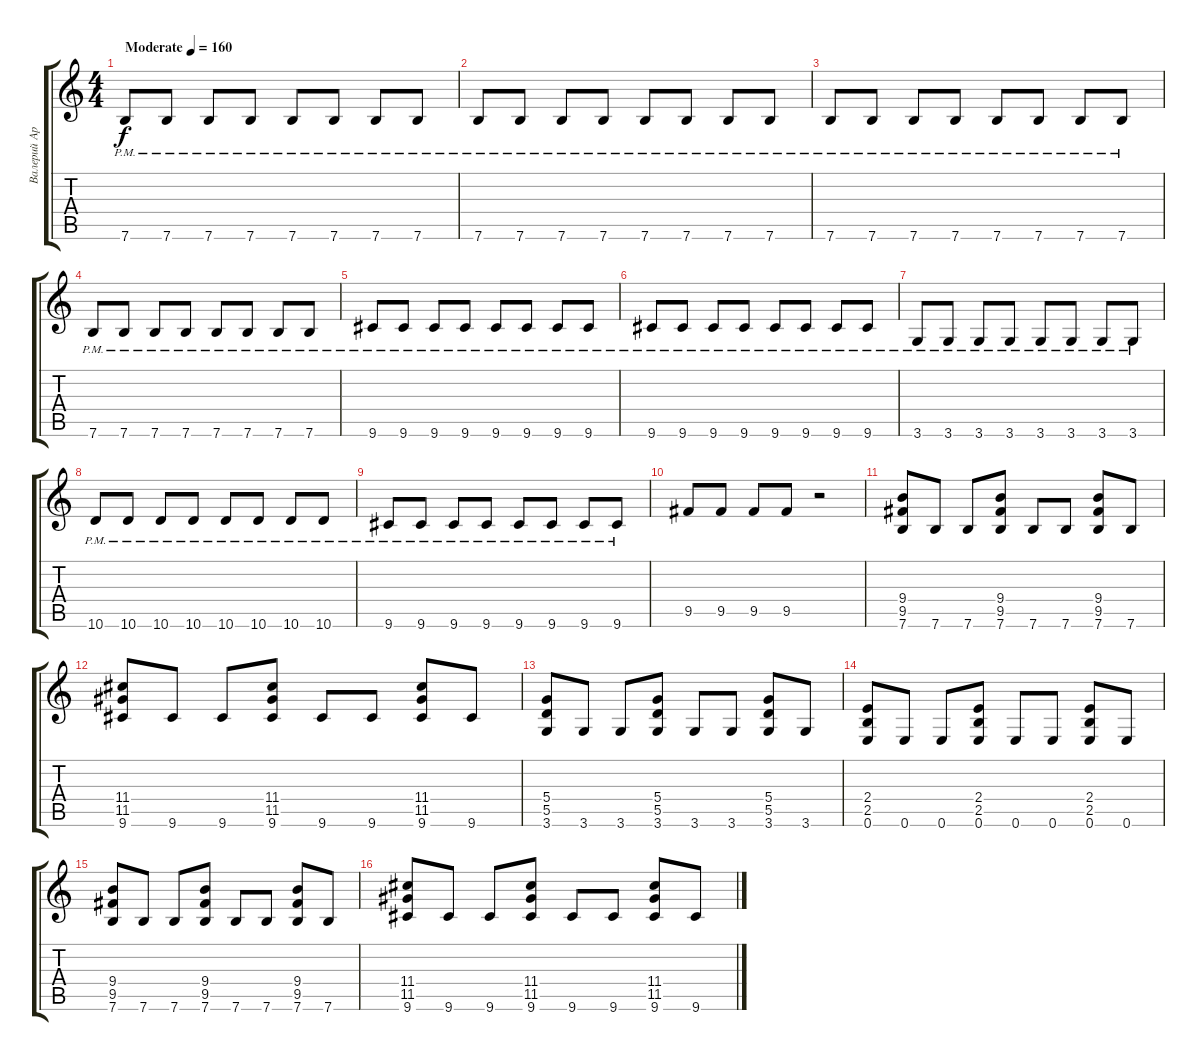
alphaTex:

\track ("Валерий Аркадин" "Валерий Ар") {instrument distortionguitar}
\staff {score tabs}
\tuning (E4 B3 G3 D3 A2 E2) {hide}
\ts (4 4)
\tempo (160 "Moderate")
\clef g2
\ks c
7.6{pm}.8{dy f instrument distortionguitar} 7.6{pm}.8 7.6{pm}.8 7.6{pm}.8 7.6{pm}.8 7.6{pm}.8 7.6{pm}.8 7.6{pm}.8 |
7.6{pm}.8 7.6{pm}.8 7.6{pm}.8 7.6{pm}.8 7.6{pm}.8 7.6{pm}.8 7.6{pm}.8 7.6{pm}.8 |
7.6{pm}.8 7.6{pm}.8 7.6{pm}.8 7.6{pm}.8 7.6{pm}.8 7.6{pm}.8 7.6{pm}.8 7.6{pm}.8 |
7.6{pm}.8 7.6{pm}.8 7.6{pm}.8 7.6{pm}.8 7.6{pm}.8 7.6{pm}.8 7.6{pm}.8 7.6{pm}.8 |
9.6{pm}.8 9.6{pm}.8 9.6{pm}.8 9.6{pm}.8 9.6{pm}.8 9.6{pm}.8 9.6{pm}.8 9.6{pm}.8 |
9.6{pm}.8 9.6{pm}.8 9.6{pm}.8 9.6{pm}.8 9.6{pm}.8 9.6{pm}.8 9.6{pm}.8 9.6{pm}.8 |
3.6{pm}.8 3.6{pm}.8 3.6{pm}.8 3.6{pm}.8 3.6{pm}.8 3.6{pm}.8 3.6{pm}.8 3.6{pm}.8 |
10.6{pm}.8 10.6{pm}.8 10.6{pm}.8 10.6{pm}.8 10.6{pm}.8 10.6{pm}.8 10.6{pm}.8 10.6{pm}.8 |
9.6{pm}.8 9.6{pm}.8 9.6{pm}.8 9.6{pm}.8 9.6{pm}.8 9.6{pm}.8 9.6{pm}.8 9.6{pm}.8 |
9.5.8 9.5.8 9.5.8 9.5.8 r.2 |
(9.4 9.5 7.6).8 7.6.8 7.6.8 (9.4 9.5 7.6).8 7.6.8 7.6.8 (9.4 9.5 7.6).8 7.6.8 |
(11.4 11.5 9.6).8 9.6.8 9.6.8 (11.4 11.5 9.6).8 9.6.8 9.6.8 (11.4 11.5 9.6).8 9.6.8 |
(5.4 5.5 3.6).8 3.6.8 3.6.8 (5.4 5.5 3.6).8 3.6.8 3.6.8 (5.4 5.5 3.6).8 3.6.8 |
(2.4 2.5 0.6).8 0.6.8 0.6.8 (2.4 2.5 0.6).8 0.6.8 0.6.8 (2.4 2.5 0.6).8 0.6.8 |
(9.4 9.5 7.6).8 7.6.8 7.6.8 (9.4 9.5 7.6).8 7.6.8 7.6.8 (9.4 9.5 7.6).8 7.6.8 |
(11.4 11.5 9.6).8 9.6.8 9.6.8 (11.4 11.5 9.6).8 9.6.8 9.6.8 (11.4 11.5 9.6).8 9.6.8
